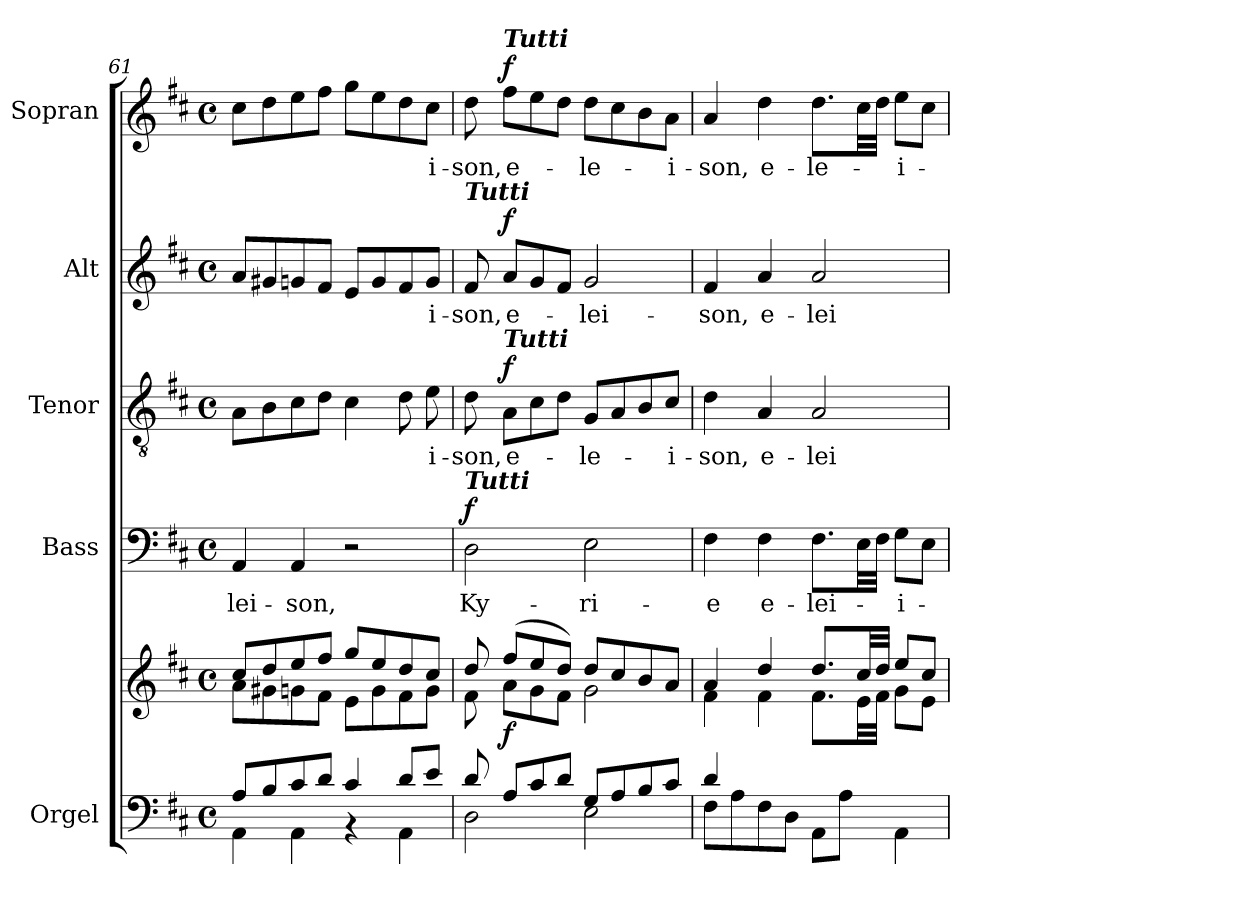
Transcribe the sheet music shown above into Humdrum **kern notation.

**kern	**kern	**dynam	**kern	**text	**dynam	**kern	**text	**dynam	**kern	**text	**dynam	**kern	**text	**dynam
*part5	*part5	*part5	*part4	*part4	*part4	*part3	*part3	*part3	*part2	*part2	*part2	*part1	*part1	*part1
*staff6	*staff5	*staff5/6	*staff4	*staff4	*staff4	*staff3	*staff3	*staff3	*staff2	*staff2	*staff2	*staff1	*staff1	*staff1
*I"Orgel	*	*	*I"Bass	*	*	*I"Tenor	*	*	*I"Alt	*	*	*I"Sopran	*	*
*I'Org.	*	*	*I'B	*	*	*I'T	*	*	*I'A	*	*	*I'S	*	*
*clefF4	*clefG2	*	*clefF4	*	*	*clefGv2	*	*	*clefG2	*	*	*clefG2	*	*
*k[f#c#]	*k[f#c#]	*	*k[f#c#]	*	*	*k[f#c#]	*	*	*k[f#c#]	*	*	*k[f#c#]	*	*
*D:	*D:	*	*D:	*	*	*D:	*	*	*D:	*	*	*D:	*	*
*M4/4	*M4/4	*	*M4/4	*	*	*M4/4	*	*	*M4/4	*	*	*M4/4	*	*
*met(c)	*met(c)	*	*met(c)	*	*	*met(c)	*	*	*met(c)	*	*	*met(c)	*	*
=61	=61	=61	=61	=61	=61	=61	=61	=61	=61	=61	=61	=61	=61	=61
*^	*^	*	*	*	*	*	*	*	*	*	*	*	*	*
!	!	!	!	!	!	!LO:LY:b	!	!	!	!	!	!	!	!	!	!
8A/L	4AA\	8cc#/L	8a\L	.	4AA/	-lei-	.	8A\L	.	.	8a/L	.	.	8cc#\L	.	.
8B/	.	8dd/	8g#X\	.	.	.	.	8B\	.	.	8g#X/	.	.	8dd\	.	.
!	!	!	!	!	!	!LO:LY:b	!	!	!	!	!	!	!	!	!	!
8c#/	4AA\	8ee/	8gn\	.	4AA/	-son,	.	8c#\	.	.	8gn/	.	.	8ee\	.	.
8d/J	.	8ff#/J	8f#\J	.	.	.	.	8d\J	.	.	8f#/J	.	.	8ff#\J	.	.
4c#/	4rAA	8gg/L	8e\L	.	2r	.	.	4c#\	.	.	8e/L	.	.	8gg\L	.	.
.	.	8ee/	8g\	.	.	.	.	.	.	.	8g/	.	.	8ee\	.	.
8d/L	4AA\	8dd/	8f#\	.	.	.	.	8d\	.	.	8f#/	.	.	8dd\	.	.
!	!	!	!	!	!	!	!	!	!LO:LY:b	!	!	!LO:LY:b	!	!	!LO:LY:b	!
8e/J	.	8cc#/J	8g\J	.	.	.	.	8e\	-i-	.	8g/J	-i-	.	8cc#\J	-i-	.
=62	=62	=62	=62	=62	=62	=62	=62	=62	=62	=62	=62	=62	=62	=62	=62	=62
!	!	!	!	!	!	!	!	!	!	!	!LO:TX:a:Bi:t=Tutti	!	!	!	!	!
!	!	!	!	!	!LO:TX:a:Bi:t=Tutti	!	!	!	!	!	!	!	!	!	!	!
!	!	!	!	!	!	!LO:LY:b	!LO:DY:a	!	!LO:LY:b	!	!	!LO:LY:b	!	!	!LO:LY:b	!
8d/	2D\	8dd/	8f#\	.	2D\	Ky-	f	8d\	-son,	.	8f#/	-son,	.	8dd\	-son,	.
!	!	!	!	!	!	!	!	!	!	!	!	!	!	!LO:TX:a:Bi:t=Tutti	!	!
!	!	!	!	!	!	!	!	!LO:TX:a:Bi:t=Tutti	!	!	!	!	!	!	!	!
!	!	!	!	!LO:DY:b	!	!	!	!	!LO:LY:b	!LO:DY:a	!	!LO:LY:b	!LO:DY:a	!	!LO:LY:b	!LO:DY:a
8A/L	.	(>8ff#/L	8a\L	f	.	.	.	8A\L	e-	f	8a/L	e-	f	8ff#\L	e-	f
8c#/	.	8ee/	8g\	.	.	.	.	8c#\	.	.	8g/	.	.	8ee\	.	.
8d/J	.	8dd/J)	8f#\J	.	.	.	.	8d\J	.	.	8f#/J	.	.	8dd\J	.	.
!	!	!	!	!	!	!LO:LY:b	!	!	!LO:LY:b	!	!	!LO:LY:b	!	!	!LO:LY:b	!
8G/L	2E\	8dd/L	2g\	.	2E\	-ri-	.	8G/L	-le-	.	2g/	-lei-	.	8dd\L	-le-	.
8A/	.	8cc#/	.	.	.	.	.	8A/	.	.	.	.	.	8cc#\	.	.
8B/	.	8b/	.	.	.	.	.	8B/	.	.	.	.	.	8b\	.	.
!	!	!	!	!	!	!	!	!	!LO:LY:b	!	!	!	!	!	!LO:LY:b	!
8c#/J	.	8a/J	.	.	.	.	.	8c#/J	-i-	.	.	.	.	8a\J	-i-	.
=63	=63	=63	=63	=63	=63	=63	=63	=63	=63	=63	=63	=63	=63	=63	=63	=63
!	!	!	!	!	!	!LO:LY:b	!	!	!LO:LY:b	!	!	!LO:LY:b	!	!	!LO:LY:b	!
4d/	8F#\L	4a/	4f#\	.	4F#\	-e	.	4d\	-son,	.	4f#/	-son,	.	4a/	-son,	.
.	8A\	.	.	.	.	.	.	.	.	.	.	.	.	.	.	.
!	!	!	!	!	!	!LO:LY:b	!	!	!LO:LY:b	!	!	!LO:LY:b	!	!	!LO:LY:b	!
2.ryy	8F#\	4dd/	4f#\	.	4F#\	e-	.	4A/	e-	.	4a/	e-	.	4dd\	e-	.
.	8D\J	.	.	.	.	.	.	.	.	.	.	.	.	.	.	.
!	!	!	!	!	!	!LO:LY:b	!	!	!LO:LY:b	!	!	!LO:LY:b	!	!	!LO:LY:b	!
.	8AA\L	8.dd/L	8.f#\L	.	8.F#\L	-lei-	.	2A/	-lei-	.	2a/	-lei-	.	8.dd\L	-le-	.
.	8A\J	.	.	.	.	.	.	.	.	.	.	.	.	.	.	.
.	.	32cc#/LL	32e\LL	.	32E\LL	.	.	.	.	.	.	.	.	32cc#\LL	.	.
.	.	32dd/JJJ	32f#\JJJ	.	32F#\JJJ	.	.	.	.	.	.	.	.	32dd\JJJ	.	.
!	!	!	!	!	!	!LO:LY:b	!	!	!	!	!	!	!	!	!LO:LY:b	!
.	4AA\	8ee/L	8g\L	.	8G\L	-i-	.	.	.	.	.	.	.	8ee\L	-i-	.
.	.	8cc#/J	8e\J	.	8E\J	.	.	.	.	.	.	.	.	8cc#\J	.	.
*v	*v	*	*	*	*	*	*	*	*	*	*	*	*	*	*	*
*	*v	*v	*	*	*	*	*	*	*	*	*	*	*	*	*
=	=	=	=	=	=	=	=	=	=	=	=	=	=	=
*-	*-	*-	*-	*-	*-	*-	*-	*-	*-	*-	*-	*-	*-	*-
